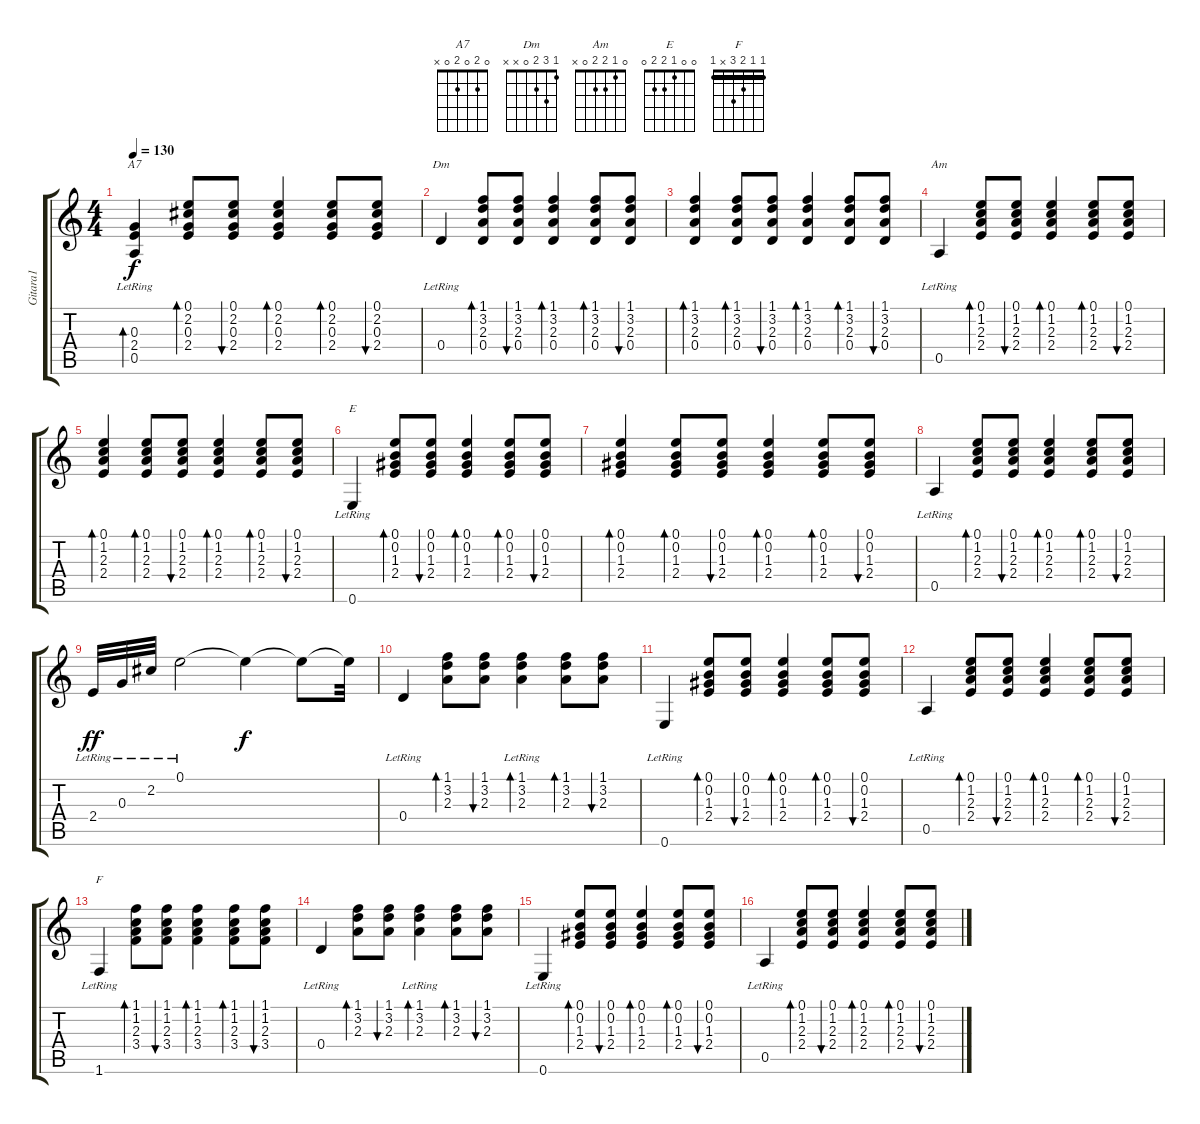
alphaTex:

\track ("Gitara1" "Gitara1") {instrument acousticguitarnylon}
\staff {score tabs}
\tuning (E4 B3 G3 D3 A2 E2) {hide}
\chord ("A7" 0 2 0 2 0 x)
\chord ("Dm" 1 3 2 0 x x)
\chord ("Am" 0 1 2 2 0 x)
\chord ("E" 0 0 1 2 2 0)
\chord ("F" 1 1 2 3 x 1) {barre 1}
\ts (4 4)
\tempo 130
\clef g2
\ks c
(0.3 2.4 0.5{lr}).4{bd 60 ch "A7" dy f} (0.1 2.2 0.3 2.4).8{bd 60} (0.1 2.2 0.3 2.4).8{bu 60} (0.1 2.2 0.3 2.4).4{bd 60} (0.1 2.2 0.3 2.4).8{bd 60} (0.1 2.2 0.3 2.4).8{bu 60} |
0.4{lr}.4{ch "Dm"} (1.1 3.2 2.3 0.4).8{bd 60} (1.1 3.2 2.3 0.4).8{bu 60} (1.1 3.2 2.3 0.4).4{bd 60} (1.1 3.2 2.3 0.4).8{bd 60} (1.1 3.2 2.3 0.4).8{bu 60} |
(1.1 3.2 2.3 0.4).4{bd 60} (1.1 3.2 2.3 0.4).8{bd 60} (1.1 3.2 2.3 0.4).8{bu 60} (1.1 3.2 2.3 0.4).4{bd 60} (1.1 3.2 2.3 0.4).8{bd 60} (1.1 3.2 2.3 0.4).8{bu 60} |
0.5{lr}.4{ch "Am"} (0.1 1.2 2.3 2.4).8{bd 60} (0.1 1.2 2.3 2.4).8{bu 60} (0.1 1.2 2.3 2.4).4{bd 60} (0.1 1.2 2.3 2.4).8{bd 60} (0.1 1.2 2.3 2.4).8{bu 60} |
(0.1 1.2 2.3 2.4).4{bd 60} (0.1 1.2 2.3 2.4).8{bd 60} (0.1 1.2 2.3 2.4).8{bu 60} (0.1 1.2 2.3 2.4).4{bd 60} (0.1 1.2 2.3 2.4).8{bd 60} (0.1 1.2 2.3 2.4).8{bu 60} |
0.6{lr}.4{ch "E"} (0.1 0.2 1.3 2.4).8{bd 60} (0.1 0.2 1.3 2.4).8{bu 60} (0.1 0.2 1.3 2.4).4{bd 60} (0.1 0.2 1.3 2.4).8{bd 60} (0.1 0.2 1.3 2.4).8{bu 60} |
(0.1 0.2 1.3 2.4).4{bd 60} (0.1 0.2 1.3 2.4).8{bd 60} (0.1 0.2 1.3 2.4).8{bu 60} (0.1 0.2 1.3 2.4).4{bd 60} (0.1 0.2 1.3 2.4).8{bd 60} (0.1 0.2 1.3 2.4).8{bu 60} |
0.5{lr}.4 (0.1 1.2 2.3 2.4).8{bd 60} (0.1 1.2 2.3 2.4).8{bu 60} (0.1 1.2 2.3 2.4).4{bd 60} (0.1 1.2 2.3 2.4).8{bd 60} (0.1 1.2 2.3 2.4).8{bu 60} |
2.4{lr}.32{dy ff} 0.3{lr}.32 2.2{lr}.32 0.1{lr}.2 0.1{t}.4{dy f} 0.1{t}.8 0.1{t}.32 |
0.4{lr}.4 (1.1 3.2 2.3).8{bd 60} (1.1 3.2 2.3).8{bu 60} (1.1{lr} 3.2 2.3).4{bd 60} (1.1 3.2 2.3).8{bd 60} (1.1 3.2 2.3).8{bu 60} |
0.6{lr}.4 (0.1 0.2 1.3 2.4).8{bd 60} (0.1 0.2 1.3 2.4).8{bu 60} (0.1 0.2 1.3 2.4).4{bd 60} (0.1 0.2 1.3 2.4).8{bd 60} (0.1 0.2 1.3 2.4).8{bu 60} |
0.5{lr}.4 (0.1 1.2 2.3 2.4).8{bd 60} (0.1 1.2 2.3 2.4).8{bu 60} (0.1 1.2 2.3 2.4).4{bd 60} (0.1 1.2 2.3 2.4).8{bd 60} (0.1 1.2 2.3 2.4).8{bu 60} |
1.6{lr}.4{ch "F"} (1.1 1.2 2.3 3.4).8{bd 60} (1.1 1.2 2.3 3.4).8{bu 60} (1.1 1.2 2.3 3.4).4{bd 60} (1.1 1.2 2.3 3.4).8{bd 60} (1.1 1.2 2.3 3.4).8{bu 60} |
0.4{lr}.4 (1.1 3.2 2.3).8{bd 60} (1.1 3.2 2.3).8{bu 60} (1.1{lr} 3.2 2.3).4{bd 60} (1.1 3.2 2.3).8{bd 60} (1.1 3.2 2.3).8{bu 60} |
0.6{lr}.4 (0.1 0.2 1.3 2.4).8{bd 60} (0.1 0.2 1.3 2.4).8{bu 60} (0.1 0.2 1.3 2.4).4{bd 60} (0.1 0.2 1.3 2.4).8{bd 60} (0.1 0.2 1.3 2.4).8{bu 60} |
0.5{lr}.4 (0.1 1.2 2.3 2.4).8{bd 60} (0.1 1.2 2.3 2.4).8{bu 60} (0.1 1.2 2.3 2.4).4{bd 60} (0.1 1.2 2.3 2.4).8{bd 60} (0.1 1.2 2.3 2.4).8{bu 60}
